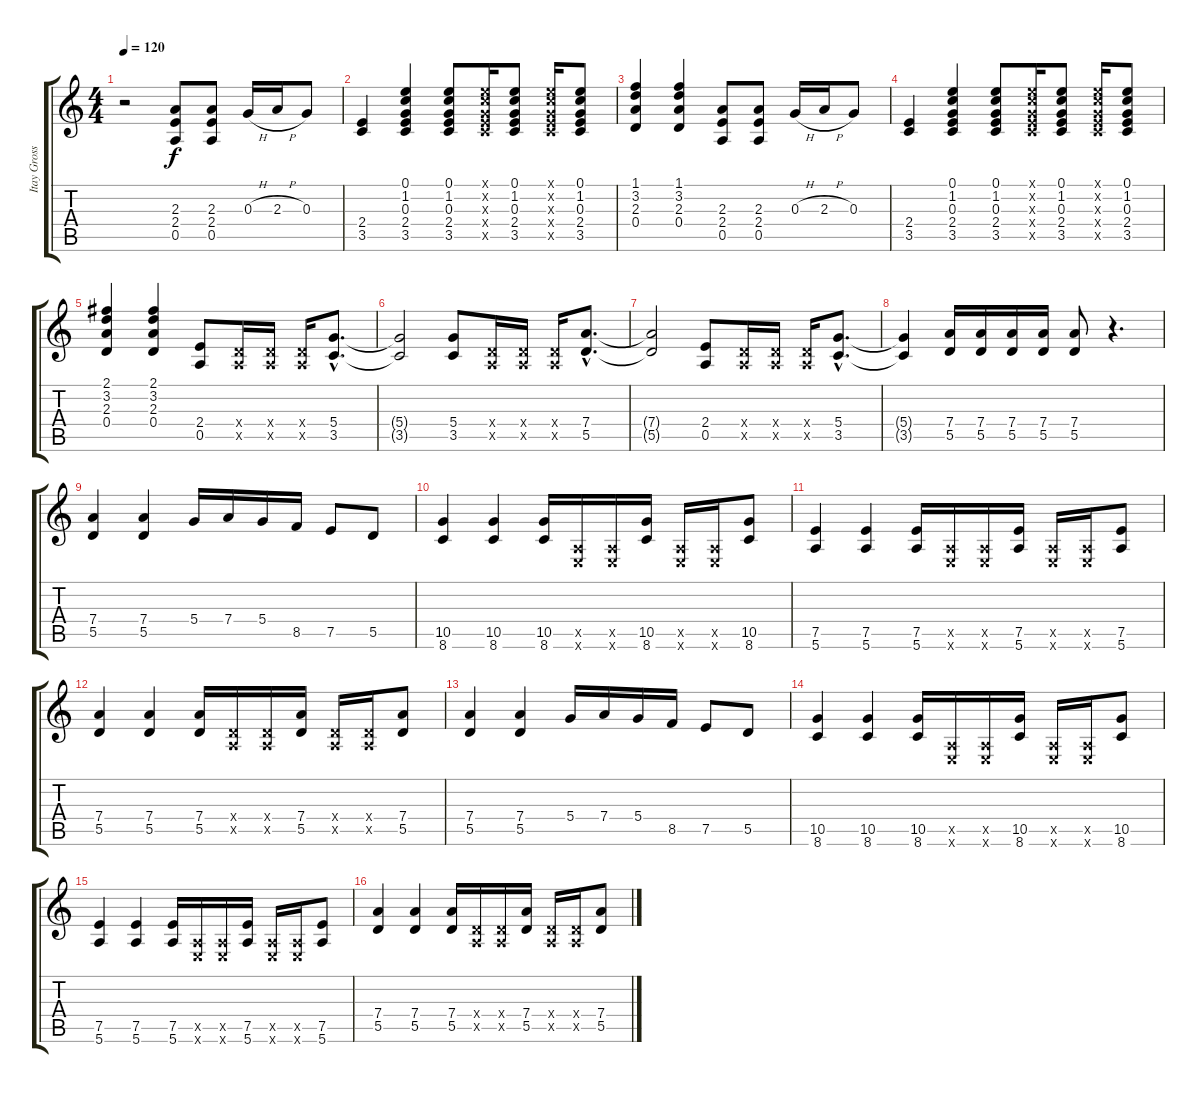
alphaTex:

\track ("Itay Gross" "Itay Gross") {instrument overdrivenguitar}
\staff {score tabs}
\tuning (E4 B3 G3 D3 A2 E2) {hide}
\ts (4 4)
\tempo 120
\clef g2
\ks c
r.2{dy f} (2.3 2.4 0.5).8 (2.3 2.4 0.5).8 0.3{h}.16 2.3{h}.16 0.3.8 |
(2.4 3.5).4 (0.1 1.2 0.3 2.4 3.5).4 (0.1 1.2 0.3 2.4 3.5).8 (0.1{x} 1.2{x} 0.3{x} 2.4{x} 3.5{x}).16 (0.1 1.2 0.3 2.4 3.5).8 (0.1{x} 1.2{x} 0.3{x} 2.4{x} 3.5{x}).16 (0.1 1.2 0.3 2.4 3.5).8 |
(1.1 3.2 2.3 0.4).4 (1.1 3.2 2.3 0.4).4 (2.3 2.4 0.5).8 (2.3 2.4 0.5).8 0.3{h}.16 2.3{h}.16 0.3.8 |
(2.4 3.5).4 (0.1 1.2 0.3 2.4 3.5).4 (0.1 1.2 0.3 2.4 3.5).8 (0.1{x} 1.2{x} 0.3{x} 2.4{x} 3.5{x}).16 (0.1 1.2 0.3 2.4 3.5).8 (0.1{x} 1.2{x} 0.3{x} 2.4{x} 3.5{x}).16 (0.1 1.2 0.3 2.4 3.5).8 |
(2.1 3.2 2.3 0.4).4 (2.1 3.2 2.3 0.4).4 (2.4 0.5).8 (0.4{x} 0.5{x}).16 (0.4{x} 0.5{x}).16 (0.4{x} 0.5{x}).16 (5.4{hac} 3.5{hac}).8{d} |
(5.4{t} 3.5{t}).2 (5.4 3.5).8 (0.4{x} 0.5{x}).16 (0.4{x} 0.5{x}).16 (0.4{x} 0.5{x}).16 (7.4{hac} 5.5{hac}).8{d} |
(7.4{t} 5.5{t}).2 (2.4 0.5).8 (0.4{x} 0.5{x}).16 (0.4{x} 0.5{x}).16 (0.4{x} 0.5{x}).16 (5.4{hac} 3.5{hac}).8{d} |
(5.4{t} 3.5{t}).4 (7.4 5.5).16 (7.4 5.5).16 (7.4 5.5).16 (7.4 5.5).16 (7.4 5.5).8 r.4{d} |
(7.4 5.5).4 (7.4 5.5).4 5.4.16 7.4.16 5.4.16 8.5.16 7.5.8 5.5.8 |
(10.5 8.6).4 (10.5 8.6).4 (10.5 8.6).16 (0.5{x} 0.6{x}).16 (0.5{x} 0.6{x}).16 (10.5 8.6).16 (0.5{x} 0.6{x}).16 (0.5{x} 0.6{x}).16 (10.5 8.6).8 |
(7.5 5.6).4 (7.5 5.6).4 (7.5 5.6).16 (0.5{x} 0.6{x}).16 (0.5{x} 0.6{x}).16 (7.5 5.6).16 (0.5{x} 0.6{x}).16 (0.5{x} 0.6{x}).16 (7.5 5.6).8 |
(7.4 5.5).4 (7.4 5.5).4 (7.4 5.5).16 (0.4{x} 0.5{x}).16 (0.4{x} 0.5{x}).16 (7.4 5.5).16 (0.4{x} 0.5{x}).16 (0.4{x} 0.5{x}).16 (7.4 5.5).8 |
(7.4 5.5).4 (7.4 5.5).4 5.4.16 7.4.16 5.4.16 8.5.16 7.5.8 5.5.8 |
(10.5 8.6).4 (10.5 8.6).4 (10.5 8.6).16 (0.5{x} 0.6{x}).16 (0.5{x} 0.6{x}).16 (10.5 8.6).16 (0.5{x} 0.6{x}).16 (0.5{x} 0.6{x}).16 (10.5 8.6).8 |
(7.5 5.6).4 (7.5 5.6).4 (7.5 5.6).16 (0.5{x} 0.6{x}).16 (0.5{x} 0.6{x}).16 (7.5 5.6).16 (0.5{x} 0.6{x}).16 (0.5{x} 0.6{x}).16 (7.5 5.6).8 |
(7.4 5.5).4 (7.4 5.5).4 (7.4 5.5).16 (0.4{x} 0.5{x}).16 (0.4{x} 0.5{x}).16 (7.4 5.5).16 (0.4{x} 0.5{x}).16 (0.4{x} 0.5{x}).16 (7.4 5.5).8
